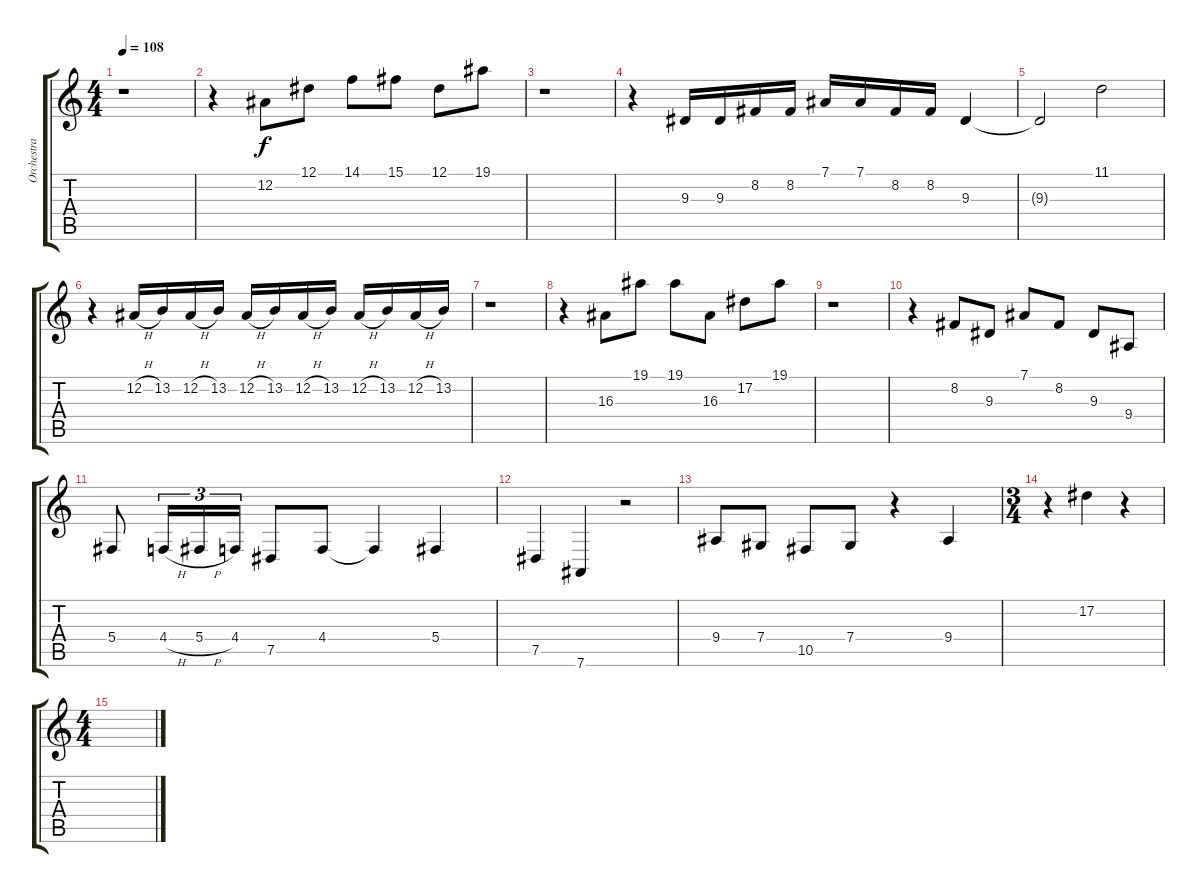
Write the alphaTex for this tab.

\track ("Orchestra" "Orchestra") {instrument stringensemble1}
\staff {score tabs}
\tuning (Eb4 Bb3 Gb3 Db3 Ab2 Eb2) {hide}
\ts (4 4)
\tempo 108
\clef g2
\ks c
r.1{dy f} |
r.4 12.2.8 12.1.8 14.1.8 15.1.8 12.1.8 19.1.8 |
r.1 |
r.4 9.3.16 9.3.16 8.2.16 8.2.16 7.1.16 7.1.16 8.2.16 8.2.16 9.3.4 |
9.3{t}.2 11.1.2 |
r.4 12.2{h}.16 13.2.16 12.2{h}.16 13.2.16 12.2{h}.16 13.2.16 12.2{h}.16 13.2.16 12.2{h}.16 13.2.16 12.2{h}.16 13.2.16 |
r.1 |
r.4 16.3.8 19.1.8 19.1.8 16.3.8 17.2.8 19.1.8 |
r.1 |
r.4 8.2.8 9.3.8 7.1.8 8.2.8 9.3.8 9.4.8 |
5.4.8 4.4{h}.16{tu (3 2)} 5.4{h}.16{tu (3 2)} 4.4.16{tu (3 2)} 7.5.8 4.4.8 4.4{t}.4 5.4.4 |
7.5.4 7.6.4 r.2 |
9.4.8 7.4.8 10.5.8 7.4.8 r.4 9.4.4 |
\ts (3 4)
r.4 17.2.4 r.4 |
\ts (4 4)
